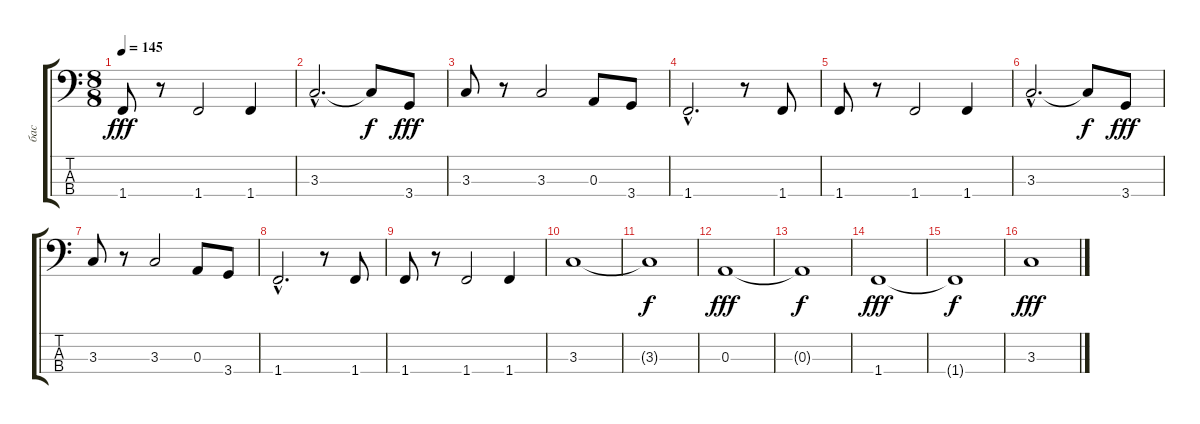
\track ("бас" "бас") {instrument fretlessbass}
\staff {score tabs}
\tuning (G2 D2 A1 E1) {hide}
\ts (8 8)
\tempo 145
\clef f4
\ks c
1.4.8{dy fff} r.8 1.4.2 1.4.4 |
3.3{hac}.2{d} 3.3{t}.8{dy f} 3.4.8{dy fff} |
3.3.8 r.8 3.3.2 0.3.8 3.4.8 |
1.4{hac}.2{d} r.8 1.4.8 |
1.4.8 r.8 1.4.2 1.4.4 |
3.3{hac}.2{d} 3.3{t}.8{dy f} 3.4.8{dy fff} |
3.3.8 r.8 3.3.2 0.3.8 3.4.8 |
1.4{hac}.2{d} r.8 1.4.8 |
1.4.8 r.8 1.4.2 1.4.4 |
3.3.1 |
3.3{t}.1{dy f} |
0.3.1{dy fff} |
0.3{t}.1{dy f} |
1.4.1{dy fff} |
1.4{t}.1{dy f} |
3.3.1{dy fff}
